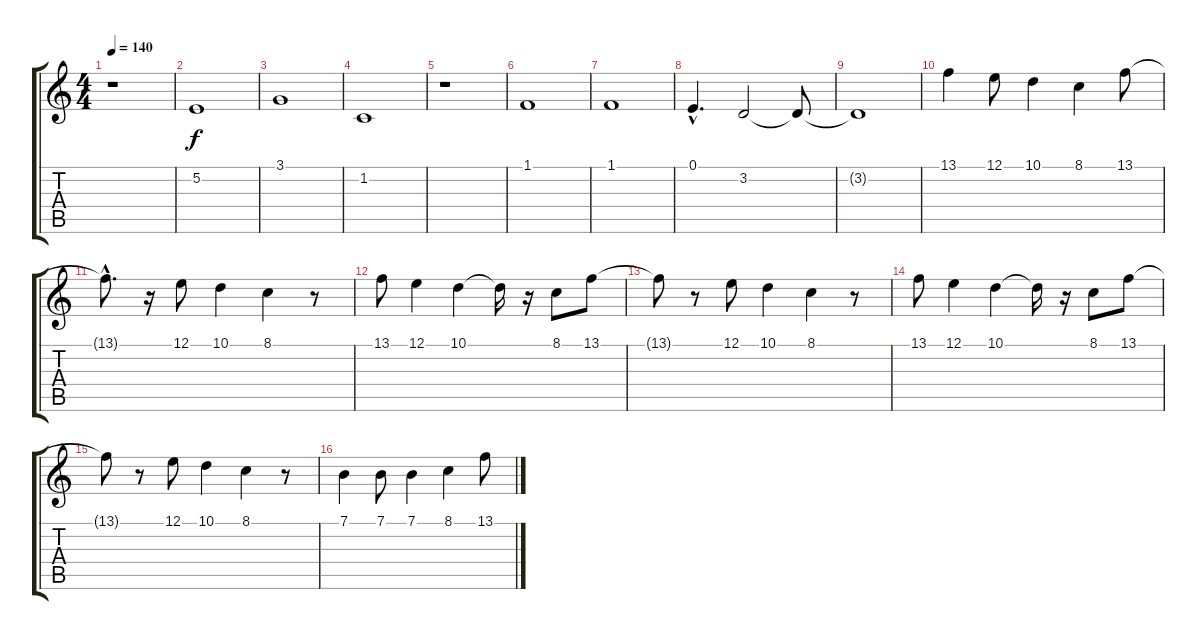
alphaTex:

\track "" {instrument synthbrass2}
\staff {score tabs}
\tuning (E4 B3 G3 D3 A2 E2) {hide}
\ts (4 4)
\tempo 140
\clef g2
\ks c
r.1{dy f} |
5.2.1 |
3.1.1 |
1.2.1 |
r.1 |
1.1.1 |
1.1.1 |
0.1{hac}.4{d} 3.2.2 3.2{t}.8 |
3.2{t}.1 |
13.1.4 12.1.8 10.1.4 8.1.4 13.1.8 |
13.1{hac t}.8{d} r.16 12.1.8 10.1.4 8.1.4 r.8 |
13.1.8 12.1.4 10.1.4 10.1{t}.16 r.16 8.1.8 13.1.8 |
13.1{t}.8 r.8 12.1.8 10.1.4 8.1.4 r.8 |
13.1.8 12.1.4 10.1.4 10.1{t}.16 r.16 8.1.8 13.1.8 |
13.1{t}.8 r.8 12.1.8 10.1.4 8.1.4 r.8 |
7.1.4 7.1.8 7.1.4 8.1.4 13.1.8
